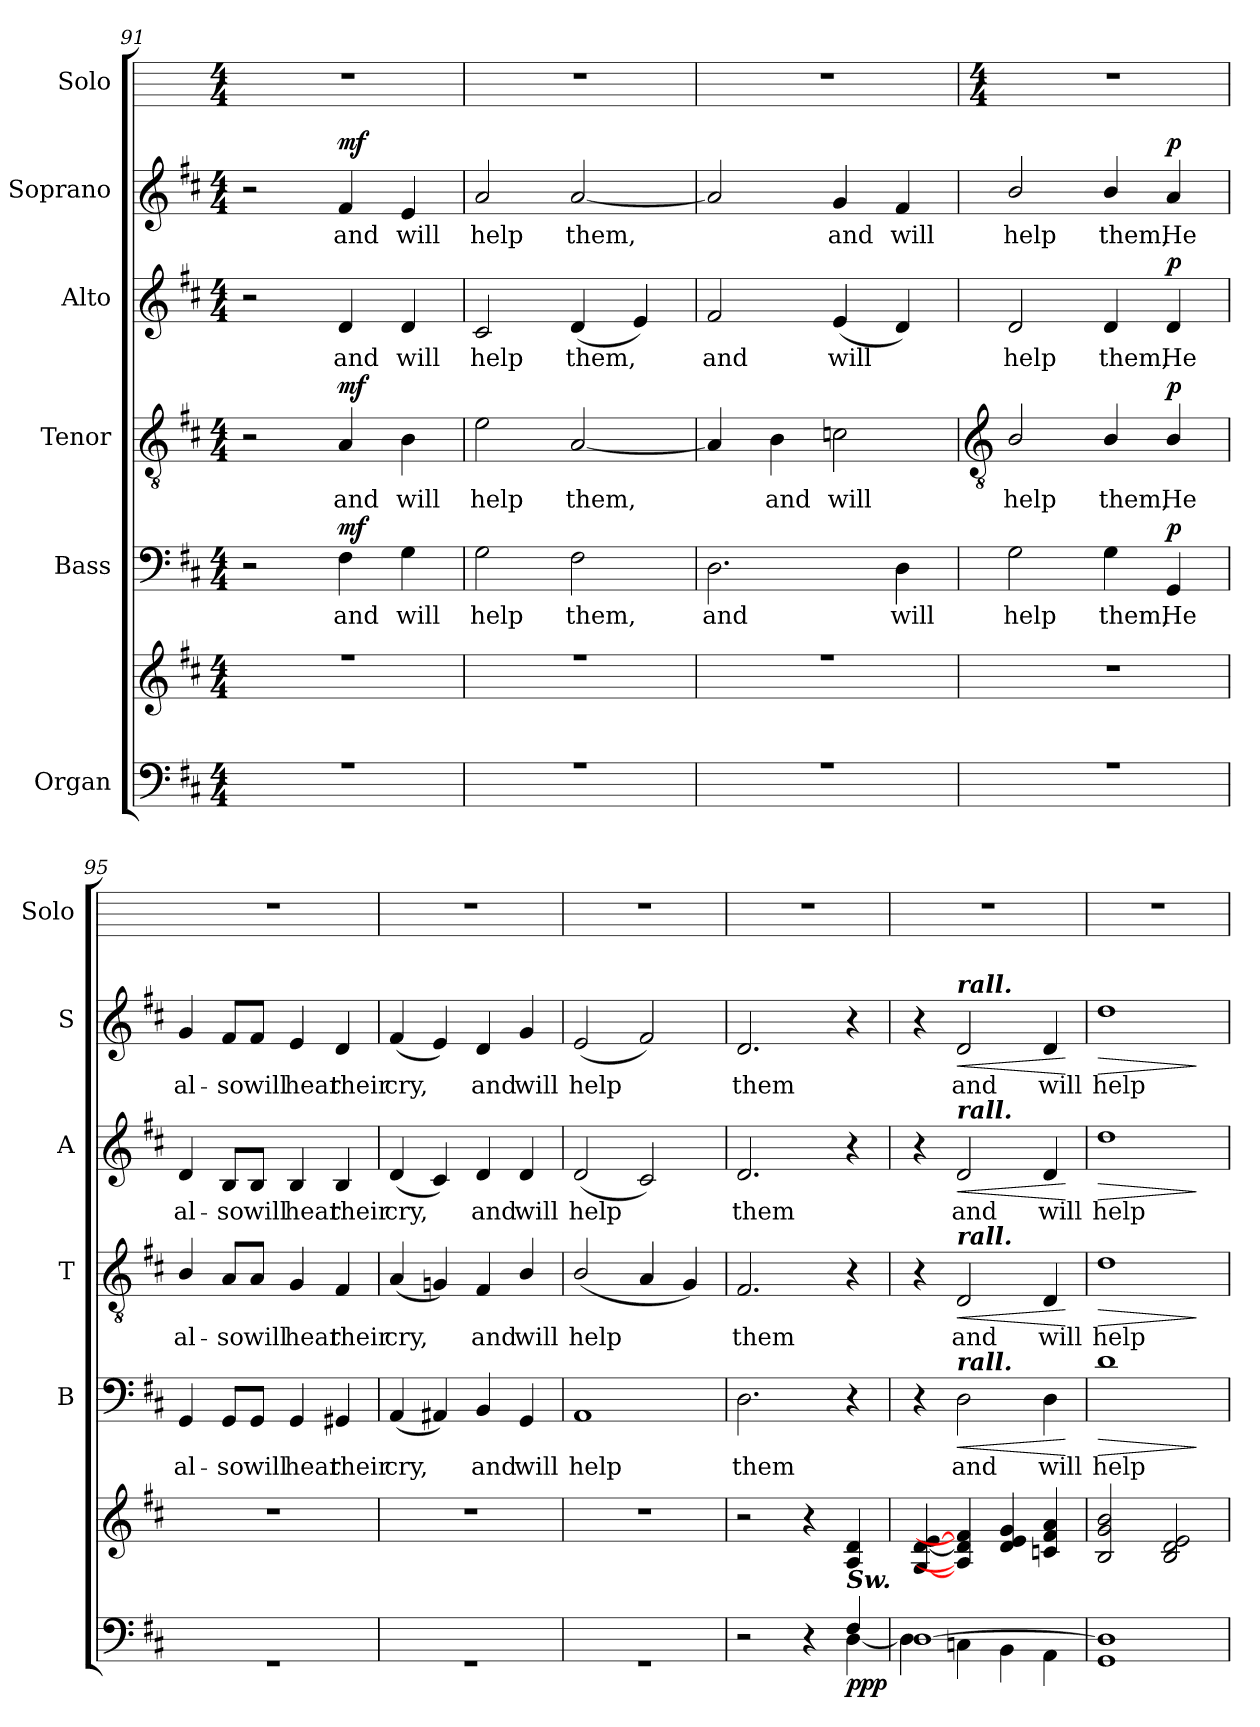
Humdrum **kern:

**kern	**kern	**dynam	**kern	**text	**dynam	**kern	**text	**dynam	**kern	**text	**dynam	**kern	**text	**dynam	**kern
*part6	*part6	*part6	*part5	*part5	*part5	*part4	*part4	*part4	*part3	*part3	*part3	*part2	*part2	*part2	*part1
*staff7	*staff6	*staff6/7	*staff5	*staff5	*staff5	*staff4	*staff4	*staff4	*staff3	*staff3	*staff3	*staff2	*staff2	*staff2	*staff1
*I"Organ	*	*	*I"Bass	*	*	*I"Tenor	*	*	*I"Alto	*	*	*I"Soprano	*	*	*I"Solo
*	*	*	*I'B	*	*	*I'T	*	*	*I'A	*	*	*I'S	*	*	*I'Solo
*clefF4	*clefG2	*	*clefF4	*	*	*clefGv2	*	*	*clefG2	*	*	*clefG2	*	*	*
*k[f#c#]	*k[f#c#]	*	*k[f#c#]	*	*	*k[f#c#]	*	*	*k[f#c#]	*	*	*k[f#c#]	*	*	*
*D:	*D:	*	*D:	*	*	*D:	*	*	*D:	*	*	*D:	*	*	*
*M4/4	*M4/4	*	*M4/4	*	*	*M4/4	*	*	*M4/4	*	*	*M4/4	*	*	*M4/4
=91	=91	=91	=91	=91	=91	=91	=91	=91	=91	=91	=91	=91	=91	=91	=91
*^	*^	*	*	*	*	*	*	*	*	*	*	*	*	*	*
1r	1ryy	1r	1ryy	.	2r	.	.	2r	.	.	2r	.	.	2r	.	.	1r
!	!	!	!	!	!	!LO:LY:b	!LO:DY:b	!	!LO:LY:b	!LO:DY:b	!	!LO:LY:b	!	!	!LO:LY:b	!LO:DY:b	!
.	.	.	.	.	4F#	and	mf	4A	and	mf	4d	and	.	4f#	and	mf	.
!	!	!	!	!	!	!LO:LY:b	!	!	!LO:LY:b	!	!	!LO:LY:b	!	!	!LO:LY:b	!	!
.	.	.	.	.	4G	will	.	4B	will	.	4d	will	.	4e	will	.	.
=92	=92	=92	=92	=92	=92	=92	=92	=92	=92	=92	=92	=92	=92	=92	=92	=92	=92
!	!	!	!	!	!	!LO:LY:b	!	!	!LO:LY:b	!	!	!LO:LY:b	!	!	!LO:LY:b	!	!
1r	1ryy	1r	1ryy	.	2G	help	.	2e	help	.	2c#	help	.	2a	help	.	1r
!	!	!	!	!	!	!LO:LY:b	!	!	!LO:LY:b	!	!	!LO:LY:b	!	!	!LO:LY:b	!	!
.	.	.	.	.	2F#	them,	.	[2A	them,	.	(<4d	them,	.	[2a	them,	.	.
.	.	.	.	.	.	.	.	.	.	.	4e)	.	.	.	.	.	.
=93	=93	=93	=93	=93	=93	=93	=93	=93	=93	=93	=93	=93	=93	=93	=93	=93	=93
!	!	!	!	!	!	!LO:LY:b	!	!	!	!	!	!LO:LY:b	!	!	!	!	!
1r	1ryy	1r	1ryy	.	2.D	and	.	4A]	.	.	2f#	and	.	2a]	.	.	1r
!	!	!	!	!	!	!	!	!	!LO:LY:b	!	!	!	!	!	!	!	!
.	.	.	.	.	.	.	.	4B	and	.	.	.	.	.	.	.	.
!	!	!	!	!	!	!	!	!	!LO:LY:b	!	!	!LO:LY:b	!	!	!LO:LY:b	!	!
.	.	.	.	.	.	.	.	2cn	will	.	(<4e	will	.	4g	and	.	.
!	!	!	!	!	!	!LO:LY:b	!	!	!	!	!	!	!	!	!LO:LY:b	!	!
.	.	.	.	.	4D	will	.	.	.	.	4d)	.	.	4f#	will	.	.
*	*	*v	*v	*	*	*	*	*	*	*	*	*	*	*	*	*	*
!!LO:LB:g=z
=94	=94	=94	=94	=94	=94	=94	=94	=94	=94	=94	=94	=94	=94	=94	=94	=94
*	*	*	*	*	*	*	*clefGv2	*	*	*	*	*	*	*	*	*
*	*	*	*	*	*	*	*	*	*	*	*	*	*	*	*	*M4/4
!	!	!	!	!	!LO:LY:b	!	!	!LO:LY:b	!	!	!LO:LY:b	!	!	!LO:LY:b	!	!
1r	1ryy	1r	.	2G	help	.	2B/	help	.	2d	help	.	2b/	help	.	1r
!	!	!	!	!	!LO:LY:b	!	!	!LO:LY:b	!	!	!LO:LY:b	!	!	!LO:LY:b	!	!
.	.	.	.	4G	them,	.	4B/	them,	.	4d	them,	.	4b/	them,	.	.
!	!	!	!	!	!LO:LY:b	!LO:DY:b	!	!LO:LY:b	!LO:DY:b	!	!LO:LY:b	!LO:DY:b	!	!LO:LY:b	!LO:DY:b	!
.	.	.	.	4GG	He	p	4B/	He	p	4d	He	p	4a	He	p	.
=95	=95	=95	=95	=95	=95	=95	=95	=95	=95	=95	=95	=95	=95	=95	=95	=95
!	!	!	!	!	!LO:LY:b	!	!	!LO:LY:b	!	!	!LO:LY:b	!	!	!LO:LY:b	!	!
1ryy	1r	1r	.	4GG	al-	.	4B/	al-	.	4d	al-	.	4g	al-	.	1r
!	!	!	!	!	!LO:LY:b	!	!	!LO:LY:b	!	!	!LO:LY:b	!	!	!LO:LY:b	!	!
.	.	.	.	8GG/L	-so	.	8A/L	-so	.	8B/L	-so	.	8f#/L	-so	.	.
!	!	!	!	!	!LO:LY:b	!	!	!LO:LY:b	!	!	!LO:LY:b	!	!	!LO:LY:b	!	!
.	.	.	.	8GG/J	will	.	8A/J	will	.	8B/J	will	.	8f#/J	will	.	.
!	!	!	!	!	!LO:LY:b	!	!	!LO:LY:b	!	!	!LO:LY:b	!	!	!LO:LY:b	!	!
.	.	.	.	4GG	hear	.	4G	hear	.	4B	hear	.	4e	hear	.	.
!	!	!	!	!	!LO:LY:b	!	!	!LO:LY:b	!	!	!LO:LY:b	!	!	!LO:LY:b	!	!
.	.	.	.	4GG#X	their	.	4F#	their	.	4B	their	.	4d	their	.	.
=96	=96	=96	=96	=96	=96	=96	=96	=96	=96	=96	=96	=96	=96	=96	=96	=96
!	!	!	!	!	!LO:LY:b	!	!	!LO:LY:b	!	!	!LO:LY:b	!	!	!LO:LY:b	!	!
1ryy	1r	1r	.	(<4AA	cry,	.	(<4A	cry,	.	(<4d	cry,	.	(<4f#	cry,	.	1r
.	.	.	.	4AA#X)	.	.	4Gn)	.	.	4c#)	.	.	4e)	.	.	.
!	!	!	!	!	!LO:LY:b	!	!	!LO:LY:b	!	!	!LO:LY:b	!	!	!LO:LY:b	!	!
.	.	.	.	4BB	and	.	4F#	and	.	4d	and	.	4d	and	.	.
!	!	!	!	!	!LO:LY:b	!	!	!LO:LY:b	!	!	!LO:LY:b	!	!	!LO:LY:b	!	!
.	.	.	.	4GG	will	.	4B/	will	.	4d	will	.	4g	will	.	.
=97	=97	=97	=97	=97	=97	=97	=97	=97	=97	=97	=97	=97	=97	=97	=97	=97
!	!	!	!	!	!LO:LY:b	!	!	!LO:LY:b	!	!	!LO:LY:b	!	!	!LO:LY:b	!	!
1ryy	1r	1r	.	1AA	help	.	(<2B/	help	.	(<2d	help	.	(<2e	help	.	1r
.	.	.	.	.	.	.	4A	.	.	2c#)	.	.	2f#)	.	.	.
.	.	.	.	.	.	.	4G)	.	.	.	.	.	.	.	.	.
=98	=98	=98	=98	=98	=98	=98	=98	=98	=98	=98	=98	=98	=98	=98	=98	=98
!	!	!	!	!	!LO:LY:b	!	!	!LO:LY:b	!	!	!LO:LY:b	!	!	!LO:LY:b	!	!
2.ryy	2r	2r	.	2.D	them	.	2.F#	them	.	2.d	them	.	2.d	them	.	1r
.	4r	4r	.	.	.	.	.	.	.	.	.	.	.	.	.	.
!LO:TX:a:Bi:t=Sw.	!	!	!	!	!	!	!	!	!	!	!	!	!	!	!	!
!	!	!	!LO:DY:b=2	!	!	!	!	!	!	!	!	!	!	!	!	!
!	!	!	!LO:DY:n=1:b=2	!	!	!	!	!	!	!	!	!	!	!	!	!
!	!	!	!LO:DY:n=2:b	!	!	!	!	!	!	!	!	!	!	!	!	!
4F#/	[4D\	4A 4d	p p p	4r	.	.	4r	.	.	4r	.	.	4r	.	.	.
=99	=99	=99	=99	=99	=99	=99	=99	=99	=99	=99	=99	=99	=99	=99	=99	=99
[1D/	4D\]	[4G [4d [4e	.	4r	.	.	4r	.	.	4r	.	.	4r	.	.	1r
!	!	!	!	!	!	!	!	!	!	!	!	!	!LO:TX:a:Bi:t=rall.	!	!	!
!	!	!	!	!	!	!	!	!	!	!LO:TX:a:Bi:t=rall.	!	!	!	!	!	!
!	!	!	!	!	!	!	!LO:TX:a:Bi:t=rall.	!	!	!	!	!	!	!	!	!
!	!	!	!	!LO:TX:a:Bi:t=rall.	!	!	!	!	!	!	!	!	!	!	!	!
!	!	!	!	!	!LO:LY:b	!LO:HP:b	!	!LO:LY:b	!LO:HP:b	!	!LO:LY:b	!LO:HP:b	!	!LO:LY:b	!LO:HP:b	!
.	4Cn\	4A] 4d] 4f#]	.	2D	and	<	2D	and	<	2d	and	<	2d	and	<	.
.	4BB\	4d 4e 4g	.	.	.	.	.	.	.	.	.	.	.	.	.	.
!	!	!	!	!	!LO:LY:b	!	!	!LO:LY:b	!	!	!LO:LY:b	!	!	!LO:LY:b	!	!
.	4AA\	4cn 4f# 4a	.	4D	will	.	4D	will	.	4d	will	.	4d	will	.	.
*v	*v	*	*	*	*	*	*	*	*	*	*	*	*	*	*	*
.	.	.	.	.	[	.	.	[	.	.	[	.	.	[	.
=100	=100	=100	=100	=100	=100	=100	=100	=100	=100	=100	=100	=100	=100	=100	=100
*^	*	*	*	*	*	*	*	*	*	*	*	*	*	*	*
!	!	!	!	!	!LO:LY:b	!LO:HP:b	!	!LO:LY:b	!LO:HP:b	!	!LO:LY:b	!LO:HP:b	!	!LO:LY:b	!LO:HP:b	!
1D/]	1GG\	2B 2g 2b	.	1d	help	>	1d	help	>	1dd	help	>	1dd	help	>	1r
.	.	2B 2d 2e	.	.	.	.	.	.	.	.	.	.	.	.	.	.
*v	*v	*	*	*	*	*	*	*	*	*	*	*	*	*	*	*
.	.	.	.	.	]	.	.	]	.	.	]	.	.	]	.
=	=	=	=	=	=	=	=	=	=	=	=	=	=	=	=
*-	*-	*-	*-	*-	*-	*-	*-	*-	*-	*-	*-	*-	*-	*-	*-
